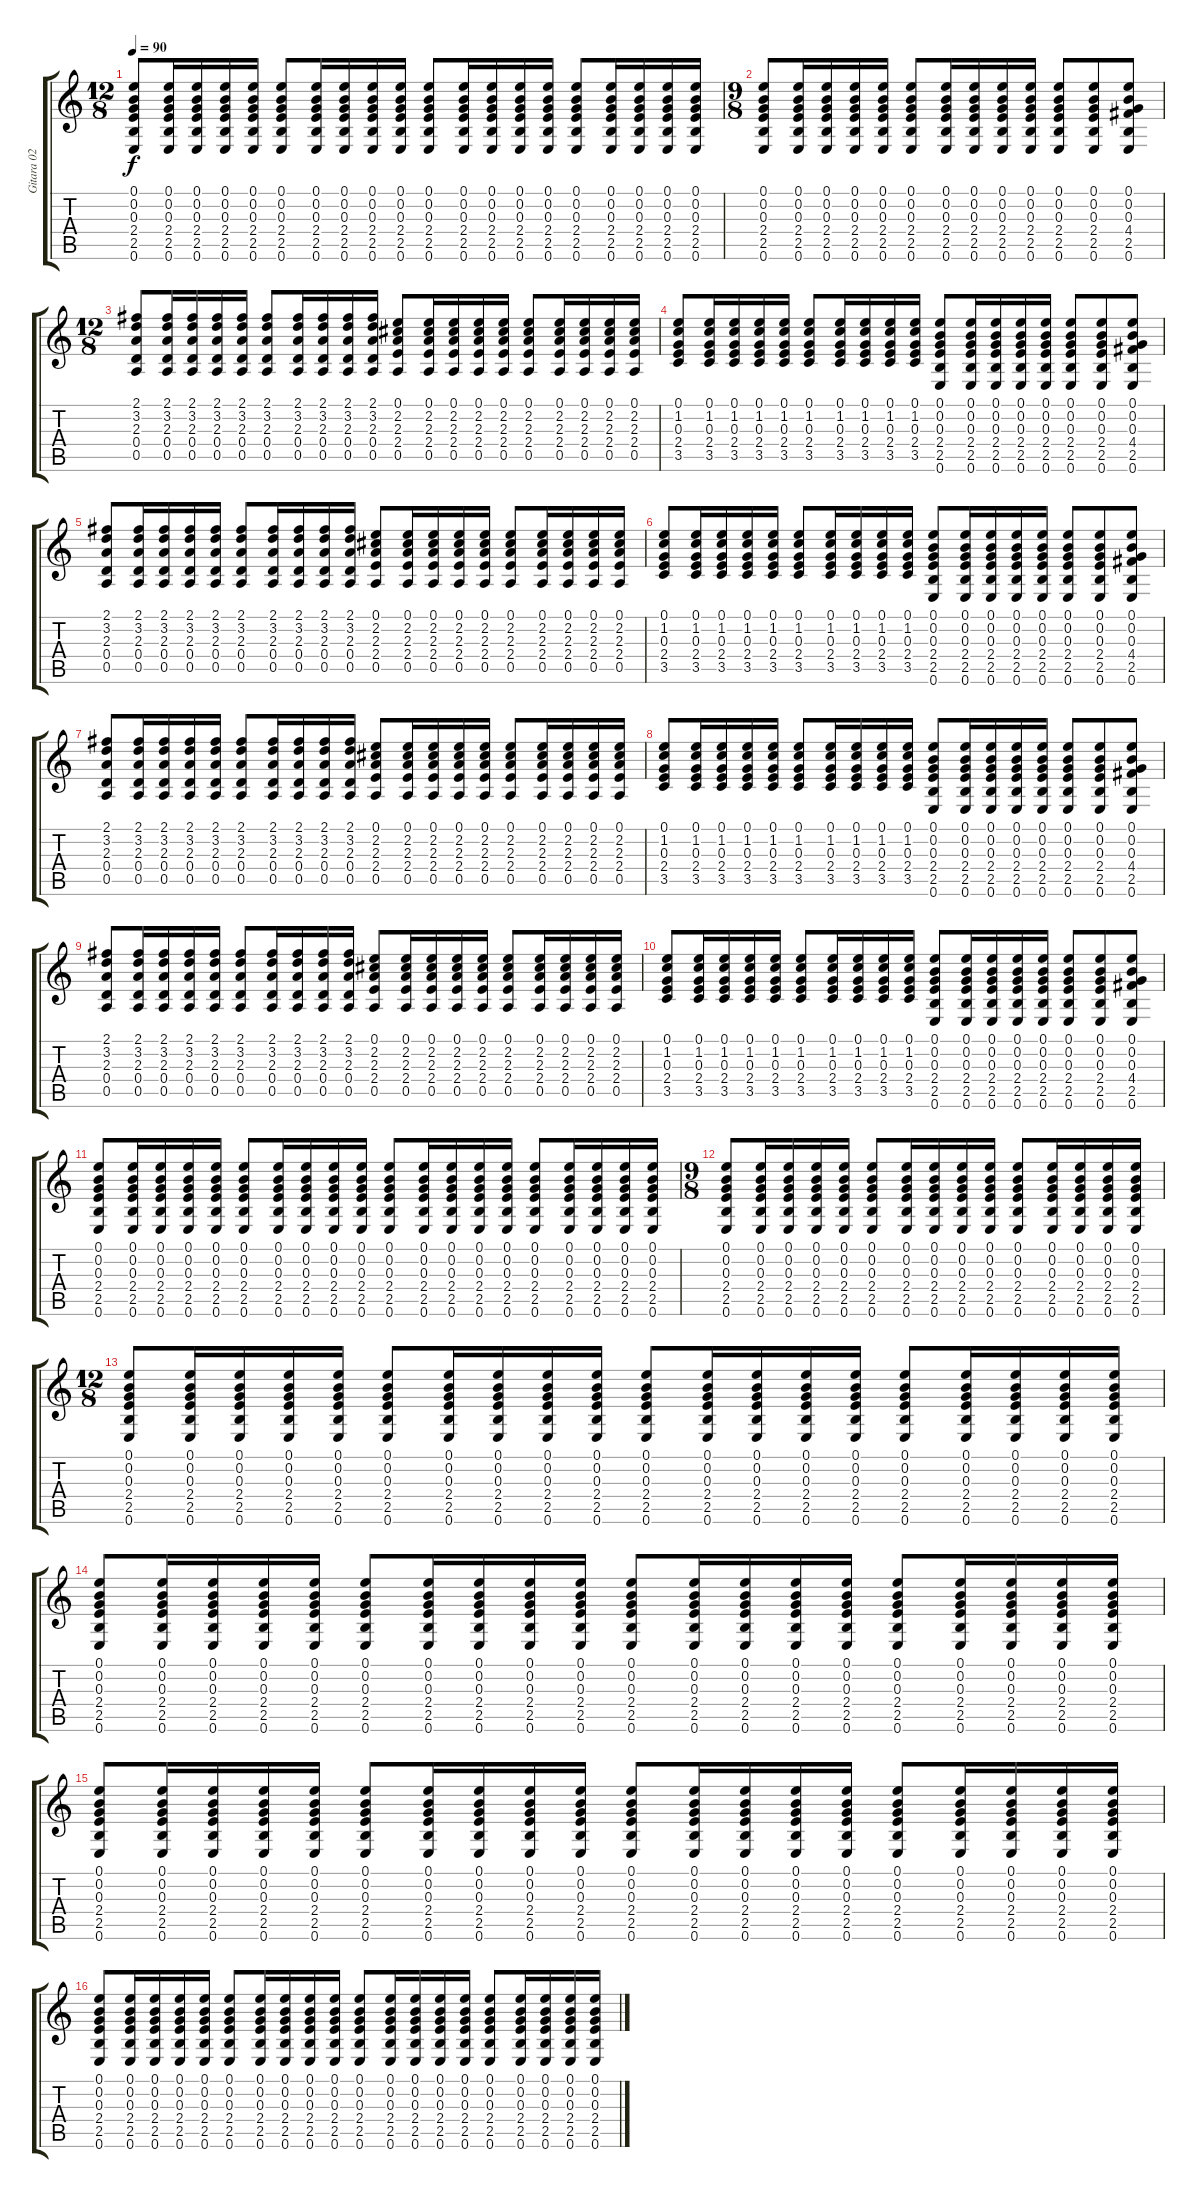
\track ("Gitara 02" "Gitara 02") {instrument acousticguitarsteel}
\staff {score tabs}
\tuning (E4 B3 G3 D3 A2 E2) {hide}
\ts (12 8)
\tempo 90
\clef g2
\ks c
(0.1 0.2 0.3 2.4 2.5 0.6).8{dy f} (0.1 0.2 0.3 2.4 2.5 0.6).16 (0.1 0.2 0.3 2.4 2.5 0.6).16 (0.1 0.2 0.3 2.4 2.5 0.6).16 (0.1 0.2 0.3 2.4 2.5 0.6).16 (0.1 0.2 0.3 2.4 2.5 0.6).8 (0.1 0.2 0.3 2.4 2.5 0.6).16 (0.1 0.2 0.3 2.4 2.5 0.6).16 (0.1 0.2 0.3 2.4 2.5 0.6).16 (0.1 0.2 0.3 2.4 2.5 0.6).16 (0.1 0.2 0.3 2.4 2.5 0.6).8 (0.1 0.2 0.3 2.4 2.5 0.6).16 (0.1 0.2 0.3 2.4 2.5 0.6).16 (0.1 0.2 0.3 2.4 2.5 0.6).16 (0.1 0.2 0.3 2.4 2.5 0.6).16 (0.1 0.2 0.3 2.4 2.5 0.6).8 (0.1 0.2 0.3 2.4 2.5 0.6).16 (0.1 0.2 0.3 2.4 2.5 0.6).16 (0.1 0.2 0.3 2.4 2.5 0.6).16 (0.1 0.2 0.3 2.4 2.5 0.6).16 |
\ts (9 8)
(0.1 0.2 0.3 2.4 2.5 0.6).8 (0.1 0.2 0.3 2.4 2.5 0.6).16 (0.1 0.2 0.3 2.4 2.5 0.6).16 (0.1 0.2 0.3 2.4 2.5 0.6).16 (0.1 0.2 0.3 2.4 2.5 0.6).16 (0.1 0.2 0.3 2.4 2.5 0.6).8 (0.1 0.2 0.3 2.4 2.5 0.6).16 (0.1 0.2 0.3 2.4 2.5 0.6).16 (0.1 0.2 0.3 2.4 2.5 0.6).16 (0.1 0.2 0.3 2.4 2.5 0.6).16 (0.1 0.2 0.3 2.4 2.5 0.6).8 (0.1 0.2 0.3 2.4 2.5 0.6).8 (0.1 0.2 0.3 4.4 2.5 0.6).8 |
\ts (12 8)
(2.1 3.2 2.3 0.4 0.5).8 (2.1 3.2 2.3 0.4 0.5).16 (2.1 3.2 2.3 0.4 0.5).16 (2.1 3.2 2.3 0.4 0.5).16 (2.1 3.2 2.3 0.4 0.5).16 (2.1 3.2 2.3 0.4 0.5).8 (2.1 3.2 2.3 0.4 0.5).16 (2.1 3.2 2.3 0.4 0.5).16 (2.1 3.2 2.3 0.4 0.5).16 (2.1 3.2 2.3 0.4 0.5).16 (0.1 2.2 2.3 2.4 0.5).8 (0.1 2.2 2.3 2.4 0.5).16 (0.1 2.2 2.3 2.4 0.5).16 (0.1 2.2 2.3 2.4 0.5).16 (0.1 2.2 2.3 2.4 0.5).16 (0.1 2.2 2.3 2.4 0.5).8 (0.1 2.2 2.3 2.4 0.5).16 (0.1 2.2 2.3 2.4 0.5).16 (0.1 2.2 2.3 2.4 0.5).16 (0.1 2.2 2.3 2.4 0.5).16 |
(0.1 1.2 0.3 2.4 3.5).8 (0.1 1.2 0.3 2.4 3.5).16 (0.1 1.2 0.3 2.4 3.5).16 (0.1 1.2 0.3 2.4 3.5).16 (0.1 1.2 0.3 2.4 3.5).16 (0.1 1.2 0.3 2.4 3.5).8 (0.1 1.2 0.3 2.4 3.5).16 (0.1 1.2 0.3 2.4 3.5).16 (0.1 1.2 0.3 2.4 3.5).16 (0.1 1.2 0.3 2.4 3.5).16 (0.1 0.2 0.3 2.4 2.5 0.6).8 (0.1 0.2 0.3 2.4 2.5 0.6).16 (0.1 0.2 0.3 2.4 2.5 0.6).16 (0.1 0.2 0.3 2.4 2.5 0.6).16 (0.1 0.2 0.3 2.4 2.5 0.6).16 (0.1 0.2 0.3 2.4 2.5 0.6).8 (0.1 0.2 0.3 2.4 2.5 0.6).8 (0.1 0.2 0.3 4.4 2.5 0.6).8 |
(2.1 3.2 2.3 0.4 0.5).8 (2.1 3.2 2.3 0.4 0.5).16 (2.1 3.2 2.3 0.4 0.5).16 (2.1 3.2 2.3 0.4 0.5).16 (2.1 3.2 2.3 0.4 0.5).16 (2.1 3.2 2.3 0.4 0.5).8 (2.1 3.2 2.3 0.4 0.5).16 (2.1 3.2 2.3 0.4 0.5).16 (2.1 3.2 2.3 0.4 0.5).16 (2.1 3.2 2.3 0.4 0.5).16 (0.1 2.2 2.3 2.4 0.5).8 (0.1 2.2 2.3 2.4 0.5).16 (0.1 2.2 2.3 2.4 0.5).16 (0.1 2.2 2.3 2.4 0.5).16 (0.1 2.2 2.3 2.4 0.5).16 (0.1 2.2 2.3 2.4 0.5).8 (0.1 2.2 2.3 2.4 0.5).16 (0.1 2.2 2.3 2.4 0.5).16 (0.1 2.2 2.3 2.4 0.5).16 (0.1 2.2 2.3 2.4 0.5).16 |
(0.1 1.2 0.3 2.4 3.5).8 (0.1 1.2 0.3 2.4 3.5).16 (0.1 1.2 0.3 2.4 3.5).16 (0.1 1.2 0.3 2.4 3.5).16 (0.1 1.2 0.3 2.4 3.5).16 (0.1 1.2 0.3 2.4 3.5).8 (0.1 1.2 0.3 2.4 3.5).16 (0.1 1.2 0.3 2.4 3.5).16 (0.1 1.2 0.3 2.4 3.5).16 (0.1 1.2 0.3 2.4 3.5).16 (0.1 0.2 0.3 2.4 2.5 0.6).8 (0.1 0.2 0.3 2.4 2.5 0.6).16 (0.1 0.2 0.3 2.4 2.5 0.6).16 (0.1 0.2 0.3 2.4 2.5 0.6).16 (0.1 0.2 0.3 2.4 2.5 0.6).16 (0.1 0.2 0.3 2.4 2.5 0.6).8 (0.1 0.2 0.3 2.4 2.5 0.6).8 (0.1 0.2 0.3 4.4 2.5 0.6).8 |
(2.1 3.2 2.3 0.4 0.5).8 (2.1 3.2 2.3 0.4 0.5).16 (2.1 3.2 2.3 0.4 0.5).16 (2.1 3.2 2.3 0.4 0.5).16 (2.1 3.2 2.3 0.4 0.5).16 (2.1 3.2 2.3 0.4 0.5).8 (2.1 3.2 2.3 0.4 0.5).16 (2.1 3.2 2.3 0.4 0.5).16 (2.1 3.2 2.3 0.4 0.5).16 (2.1 3.2 2.3 0.4 0.5).16 (0.1 2.2 2.3 2.4 0.5).8 (0.1 2.2 2.3 2.4 0.5).16 (0.1 2.2 2.3 2.4 0.5).16 (0.1 2.2 2.3 2.4 0.5).16 (0.1 2.2 2.3 2.4 0.5).16 (0.1 2.2 2.3 2.4 0.5).8 (0.1 2.2 2.3 2.4 0.5).16 (0.1 2.2 2.3 2.4 0.5).16 (0.1 2.2 2.3 2.4 0.5).16 (0.1 2.2 2.3 2.4 0.5).16 |
(0.1 1.2 0.3 2.4 3.5).8 (0.1 1.2 0.3 2.4 3.5).16 (0.1 1.2 0.3 2.4 3.5).16 (0.1 1.2 0.3 2.4 3.5).16 (0.1 1.2 0.3 2.4 3.5).16 (0.1 1.2 0.3 2.4 3.5).8 (0.1 1.2 0.3 2.4 3.5).16 (0.1 1.2 0.3 2.4 3.5).16 (0.1 1.2 0.3 2.4 3.5).16 (0.1 1.2 0.3 2.4 3.5).16 (0.1 0.2 0.3 2.4 2.5 0.6).8 (0.1 0.2 0.3 2.4 2.5 0.6).16 (0.1 0.2 0.3 2.4 2.5 0.6).16 (0.1 0.2 0.3 2.4 2.5 0.6).16 (0.1 0.2 0.3 2.4 2.5 0.6).16 (0.1 0.2 0.3 2.4 2.5 0.6).8 (0.1 0.2 0.3 2.4 2.5 0.6).8 (0.1 0.2 0.3 4.4 2.5 0.6).8 |
(2.1 3.2 2.3 0.4 0.5).8 (2.1 3.2 2.3 0.4 0.5).16 (2.1 3.2 2.3 0.4 0.5).16 (2.1 3.2 2.3 0.4 0.5).16 (2.1 3.2 2.3 0.4 0.5).16 (2.1 3.2 2.3 0.4 0.5).8 (2.1 3.2 2.3 0.4 0.5).16 (2.1 3.2 2.3 0.4 0.5).16 (2.1 3.2 2.3 0.4 0.5).16 (2.1 3.2 2.3 0.4 0.5).16 (0.1 2.2 2.3 2.4 0.5).8 (0.1 2.2 2.3 2.4 0.5).16 (0.1 2.2 2.3 2.4 0.5).16 (0.1 2.2 2.3 2.4 0.5).16 (0.1 2.2 2.3 2.4 0.5).16 (0.1 2.2 2.3 2.4 0.5).8 (0.1 2.2 2.3 2.4 0.5).16 (0.1 2.2 2.3 2.4 0.5).16 (0.1 2.2 2.3 2.4 0.5).16 (0.1 2.2 2.3 2.4 0.5).16 |
(0.1 1.2 0.3 2.4 3.5).8 (0.1 1.2 0.3 2.4 3.5).16 (0.1 1.2 0.3 2.4 3.5).16 (0.1 1.2 0.3 2.4 3.5).16 (0.1 1.2 0.3 2.4 3.5).16 (0.1 1.2 0.3 2.4 3.5).8 (0.1 1.2 0.3 2.4 3.5).16 (0.1 1.2 0.3 2.4 3.5).16 (0.1 1.2 0.3 2.4 3.5).16 (0.1 1.2 0.3 2.4 3.5).16 (0.1 0.2 0.3 2.4 2.5 0.6).8 (0.1 0.2 0.3 2.4 2.5 0.6).16 (0.1 0.2 0.3 2.4 2.5 0.6).16 (0.1 0.2 0.3 2.4 2.5 0.6).16 (0.1 0.2 0.3 2.4 2.5 0.6).16 (0.1 0.2 0.3 2.4 2.5 0.6).8 (0.1 0.2 0.3 2.4 2.5 0.6).8 (0.1 0.2 0.3 4.4 2.5 0.6).8 |
(0.1 0.2 0.3 2.4 2.5 0.6).8 (0.1 0.2 0.3 2.4 2.5 0.6).16 (0.1 0.2 0.3 2.4 2.5 0.6).16 (0.1 0.2 0.3 2.4 2.5 0.6).16 (0.1 0.2 0.3 2.4 2.5 0.6).16 (0.1 0.2 0.3 2.4 2.5 0.6).8 (0.1 0.2 0.3 2.4 2.5 0.6).16 (0.1 0.2 0.3 2.4 2.5 0.6).16 (0.1 0.2 0.3 2.4 2.5 0.6).16 (0.1 0.2 0.3 2.4 2.5 0.6).16 (0.1 0.2 0.3 2.4 2.5 0.6).8 (0.1 0.2 0.3 2.4 2.5 0.6).16 (0.1 0.2 0.3 2.4 2.5 0.6).16 (0.1 0.2 0.3 2.4 2.5 0.6).16 (0.1 0.2 0.3 2.4 2.5 0.6).16 (0.1 0.2 0.3 2.4 2.5 0.6).8 (0.1 0.2 0.3 2.4 2.5 0.6).16 (0.1 0.2 0.3 2.4 2.5 0.6).16 (0.1 0.2 0.3 2.4 2.5 0.6).16 (0.1 0.2 0.3 2.4 2.5 0.6).16 |
\ts (9 8)
(0.1 0.2 0.3 2.4 2.5 0.6).8 (0.1 0.2 0.3 2.4 2.5 0.6).16 (0.1 0.2 0.3 2.4 2.5 0.6).16 (0.1 0.2 0.3 2.4 2.5 0.6).16 (0.1 0.2 0.3 2.4 2.5 0.6).16 (0.1 0.2 0.3 2.4 2.5 0.6).8 (0.1 0.2 0.3 2.4 2.5 0.6).16 (0.1 0.2 0.3 2.4 2.5 0.6).16 (0.1 0.2 0.3 2.4 2.5 0.6).16 (0.1 0.2 0.3 2.4 2.5 0.6).16 (0.1 0.2 0.3 2.4 2.5 0.6).8 (0.1 0.2 0.3 2.4 2.5 0.6).16 (0.1 0.2 0.3 2.4 2.5 0.6).16 (0.1 0.2 0.3 2.4 2.5 0.6).16 (0.1 0.2 0.3 2.4 2.5 0.6).16 |
\ts (12 8)
(0.1 0.2 0.3 2.4 2.5 0.6).8 (0.1 0.2 0.3 2.4 2.5 0.6).16 (0.1 0.2 0.3 2.4 2.5 0.6).16 (0.1 0.2 0.3 2.4 2.5 0.6).16 (0.1 0.2 0.3 2.4 2.5 0.6).16 (0.1 0.2 0.3 2.4 2.5 0.6).8 (0.1 0.2 0.3 2.4 2.5 0.6).16 (0.1 0.2 0.3 2.4 2.5 0.6).16 (0.1 0.2 0.3 2.4 2.5 0.6).16 (0.1 0.2 0.3 2.4 2.5 0.6).16 (0.1 0.2 0.3 2.4 2.5 0.6).8 (0.1 0.2 0.3 2.4 2.5 0.6).16 (0.1 0.2 0.3 2.4 2.5 0.6).16 (0.1 0.2 0.3 2.4 2.5 0.6).16 (0.1 0.2 0.3 2.4 2.5 0.6).16 (0.1 0.2 0.3 2.4 2.5 0.6).8 (0.1 0.2 0.3 2.4 2.5 0.6).16 (0.1 0.2 0.3 2.4 2.5 0.6).16 (0.1 0.2 0.3 2.4 2.5 0.6).16 (0.1 0.2 0.3 2.4 2.5 0.6).16 |
(0.1 0.2 0.3 2.4 2.5 0.6).8 (0.1 0.2 0.3 2.4 2.5 0.6).16 (0.1 0.2 0.3 2.4 2.5 0.6).16 (0.1 0.2 0.3 2.4 2.5 0.6).16 (0.1 0.2 0.3 2.4 2.5 0.6).16 (0.1 0.2 0.3 2.4 2.5 0.6).8 (0.1 0.2 0.3 2.4 2.5 0.6).16 (0.1 0.2 0.3 2.4 2.5 0.6).16 (0.1 0.2 0.3 2.4 2.5 0.6).16 (0.1 0.2 0.3 2.4 2.5 0.6).16 (0.1 0.2 0.3 2.4 2.5 0.6).8 (0.1 0.2 0.3 2.4 2.5 0.6).16 (0.1 0.2 0.3 2.4 2.5 0.6).16 (0.1 0.2 0.3 2.4 2.5 0.6).16 (0.1 0.2 0.3 2.4 2.5 0.6).16 (0.1 0.2 0.3 2.4 2.5 0.6).8 (0.1 0.2 0.3 2.4 2.5 0.6).16 (0.1 0.2 0.3 2.4 2.5 0.6).16 (0.1 0.2 0.3 2.4 2.5 0.6).16 (0.1 0.2 0.3 2.4 2.5 0.6).16 |
(0.1 0.2 0.3 2.4 2.5 0.6).8 (0.1 0.2 0.3 2.4 2.5 0.6).16 (0.1 0.2 0.3 2.4 2.5 0.6).16 (0.1 0.2 0.3 2.4 2.5 0.6).16 (0.1 0.2 0.3 2.4 2.5 0.6).16 (0.1 0.2 0.3 2.4 2.5 0.6).8 (0.1 0.2 0.3 2.4 2.5 0.6).16 (0.1 0.2 0.3 2.4 2.5 0.6).16 (0.1 0.2 0.3 2.4 2.5 0.6).16 (0.1 0.2 0.3 2.4 2.5 0.6).16 (0.1 0.2 0.3 2.4 2.5 0.6).8 (0.1 0.2 0.3 2.4 2.5 0.6).16 (0.1 0.2 0.3 2.4 2.5 0.6).16 (0.1 0.2 0.3 2.4 2.5 0.6).16 (0.1 0.2 0.3 2.4 2.5 0.6).16 (0.1 0.2 0.3 2.4 2.5 0.6).8 (0.1 0.2 0.3 2.4 2.5 0.6).16 (0.1 0.2 0.3 2.4 2.5 0.6).16 (0.1 0.2 0.3 2.4 2.5 0.6).16 (0.1 0.2 0.3 2.4 2.5 0.6).16 |
(0.1 0.2 0.3 2.4 2.5 0.6).8 (0.1 0.2 0.3 2.4 2.5 0.6).16 (0.1 0.2 0.3 2.4 2.5 0.6).16 (0.1 0.2 0.3 2.4 2.5 0.6).16 (0.1 0.2 0.3 2.4 2.5 0.6).16 (0.1 0.2 0.3 2.4 2.5 0.6).8 (0.1 0.2 0.3 2.4 2.5 0.6).16 (0.1 0.2 0.3 2.4 2.5 0.6).16 (0.1 0.2 0.3 2.4 2.5 0.6).16 (0.1 0.2 0.3 2.4 2.5 0.6).16 (0.1 0.2 0.3 2.4 2.5 0.6).8 (0.1 0.2 0.3 2.4 2.5 0.6).16 (0.1 0.2 0.3 2.4 2.5 0.6).16 (0.1 0.2 0.3 2.4 2.5 0.6).16 (0.1 0.2 0.3 2.4 2.5 0.6).16 (0.1 0.2 0.3 2.4 2.5 0.6).8 (0.1 0.2 0.3 2.4 2.5 0.6).16 (0.1 0.2 0.3 2.4 2.5 0.6).16 (0.1 0.2 0.3 2.4 2.5 0.6).16 (0.1 0.2 0.3 2.4 2.5 0.6).16
